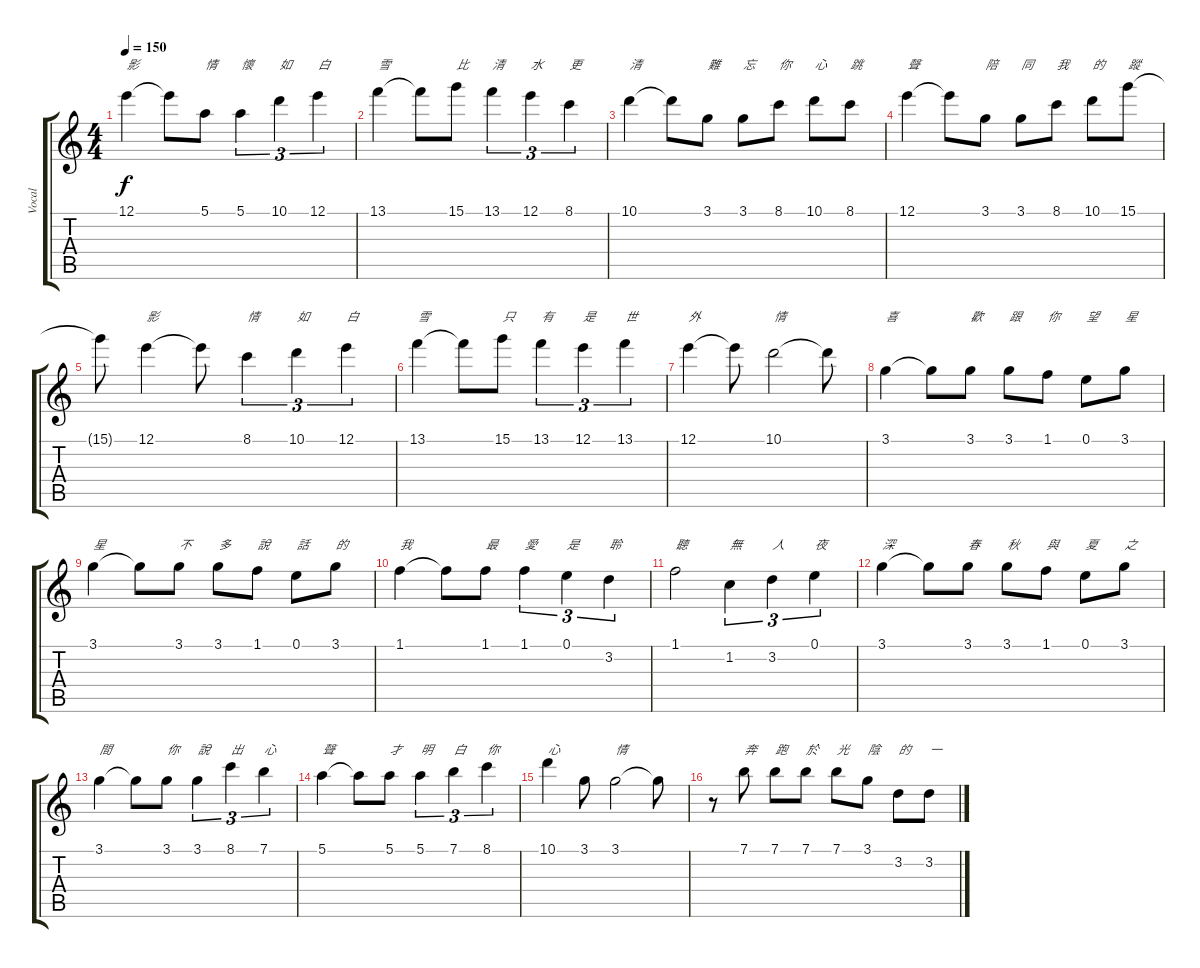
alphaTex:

\track ("Vocal" "Vocal") {instrument electricguitarjazz}
\staff {score tabs}
\tuning (E4 B3 G3 D3 A2 E2) {hide}
\ts (4 4)
\tempo 150
\clef g2
\ks c
12.1.4{txt "影" dy f} 12.1{t}.8 5.1.8{txt "情"} 5.1.4{tu (3 2) txt "懷"} 10.1.4{tu (3 2) txt "如"} 12.1.4{tu (3 2) txt "白"} |
13.1.4{txt "雪"} 13.1{t}.8 15.1.8{txt "比"} 13.1.4{tu (3 2) txt "清"} 12.1.4{tu (3 2) txt "水"} 8.1.4{tu (3 2) txt "更"} |
10.1.4{txt "清"} 10.1{t}.8 3.1.8{txt "難"} 3.1.8{txt "忘"} 8.1.8{txt "你"} 10.1.8{txt "心"} 8.1.8{txt "跳"} |
12.1.4{txt "聲"} 12.1{t}.8 3.1.8{txt "陪"} 3.1.8{txt "同"} 8.1.8{txt "我"} 10.1.8{txt "的"} 15.1.8{txt "蹤"} |
15.1{t}.8 12.1.4{txt "影"} 12.1{t}.8 8.1.4{tu (3 2) txt "情"} 10.1.4{tu (3 2) txt "如"} 12.1.4{tu (3 2) txt "白"} |
13.1.4{txt "雪"} 13.1{t}.8 15.1.8{txt "只"} 13.1.4{tu (3 2) txt "有"} 12.1.4{tu (3 2) txt "是"} 13.1.4{tu (3 2) txt "世"} |
12.1.4{txt "外"} 12.1{t}.8 10.1.2{txt "情"} 10.1{t}.8 |
3.1.4{txt "喜"} 3.1{t}.8 3.1.8{txt "歡"} 3.1.8{txt "跟"} 1.1.8{txt "你"} 0.1.8{txt "望"} 3.1.8{txt "星"} |
3.1.4{txt "星"} 3.1{t}.8 3.1.8{txt "不"} 3.1.8{txt "多"} 1.1.8{txt "說"} 0.1.8{txt "話"} 3.1.8{txt "的"} |
1.1.4{txt "我"} 1.1{t}.8 1.1.8{txt "最"} 1.1.4{tu (3 2) txt "愛"} 0.1.4{tu (3 2) txt "是"} 3.2.4{tu (3 2) txt "聆"} |
1.1.2{txt "聽"} 1.2.4{tu (3 2) txt "無"} 3.2.4{tu (3 2) txt "人"} 0.1.4{tu (3 2) txt "夜"} |
3.1.4{txt "深"} 3.1{t}.8 3.1.8{txt "春"} 3.1.8{txt "秋"} 1.1.8{txt "與"} 0.1.8{txt "夏"} 3.1.8{txt "之"} |
3.1.4{txt "間"} 3.1{t}.8 3.1.8{txt "你"} 3.1.4{tu (3 2) txt "說"} 8.1.4{tu (3 2) txt "出"} 7.1.4{tu (3 2) txt "心"} |
5.1.4{txt "聲"} 5.1{t}.8 5.1.8{txt "才"} 5.1.4{tu (3 2) txt "明"} 7.1.4{tu (3 2) txt "白"} 8.1.4{tu (3 2) txt "你"} |
10.1.4{txt "心"} 3.1.8 3.1.2{txt "情"} 3.1{t}.8 |
r.8 7.1.8{txt "奔"} 7.1.8{txt "跑"} 7.1.8{txt "於"} 7.1.8{txt "光"} 3.1.8{txt "陰"} 3.2.8{txt "的"} 3.2.8{txt "一"}
